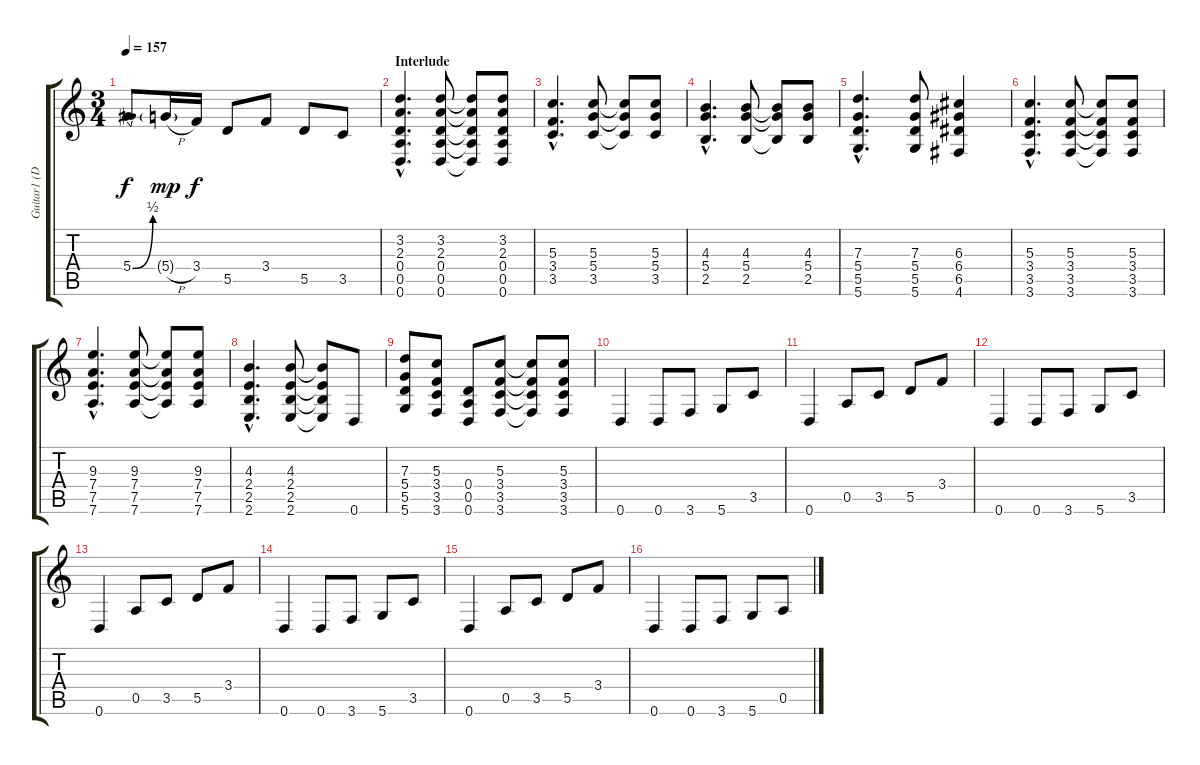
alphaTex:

\track ("Guitar1 (Double)" "Guitar1 (D") {instrument distortionguitar}
\staff {score tabs}
\tuning (E4 B3 G3 D3 A2 D2) {hide}
\ts (3 4)
\tempo 157
\clef g2
\ks c
5.4{be (bend 0 0 60 2)}.8{dy f} 5.4{h g}.16{dy mp} 3.4.16{dy f} 5.5.8 3.4.8 5.5.8 3.5.8 |
\section ("" "Interlude")
(3.2{hac} 2.3{hac} 0.4{hac} 0.5{hac} 0.6{hac}).4{d} (3.2 2.3 0.4 0.5 0.6).8 (3.2{t} 2.3{t} 0.4{t} 0.5{t} 0.6{t}).8 (3.2 2.3 0.4 0.5 0.6).8 |
(5.3{hac} 3.4{hac} 3.5{hac}).4{d} (5.3 5.4 3.5).8 (5.3{t} 5.4{t} 3.5{t}).8 (5.3 5.4 3.5).8 |
(4.3{hac} 5.4{hac} 2.5{hac}).4{d} (4.3 5.4 2.5).8 (4.3{t} 5.4{t} 2.5{t}).8 (4.3 5.4 2.5).8 |
(7.3{hac} 5.4{hac} 5.5{hac} 5.6{hac}).4{d} (7.3 5.4 5.5 5.6).8 (6.3 6.4 6.5 4.6).4 |
(5.3{hac} 3.4{hac} 3.5{hac} 3.6{hac}).4{d} (5.3 3.4 3.5 3.6).8 (5.3{t} 3.4{t} 3.5{t} 3.6{t}).8 (5.3 3.4 3.5 3.6).8 |
(9.3{hac} 7.4{hac} 7.5{hac} 7.6{hac}).4{d} (9.3 7.4 7.5 7.6).8 (9.3{t} 7.4{t} 7.5{t} 7.6{t}).8 (9.3 7.4 7.5 7.6).8 |
(4.3{hac} 2.4{hac} 2.5{hac} 2.6{hac}).4{d} (4.3 2.4 2.5 2.6).8 (4.3{t} 2.4{t} 2.5{t} 2.6{t}).8 0.6.8 |
(7.3 5.4 5.5 5.6).8 (5.3 3.4 3.5 3.6).8 (0.4 0.5 0.6).8{instrument electricguitarmuted} (5.3 3.4 3.5 3.6).8{instrument distortionguitar} (5.3{t} 3.4{t} 3.5{t} 3.6{t}).8 (5.3 3.4 3.5 3.6).8 |
0.6.4{instrument electricguitarmuted} 0.6.8 3.6.8 5.6.8 3.5.8 |
0.6.4 0.5.8 3.5.8 5.5.8 3.4.8 |
0.6.4 0.6.8 3.6.8 5.6.8 3.5.8 |
0.6.4 0.5.8 3.5.8 5.5.8 3.4.8 |
0.6.4 0.6.8 3.6.8 5.6.8 3.5.8 |
0.6.4 0.5.8 3.5.8 5.5.8 3.4.8 |
0.6.4 0.6.8 3.6.8 5.6.8 0.5.8
